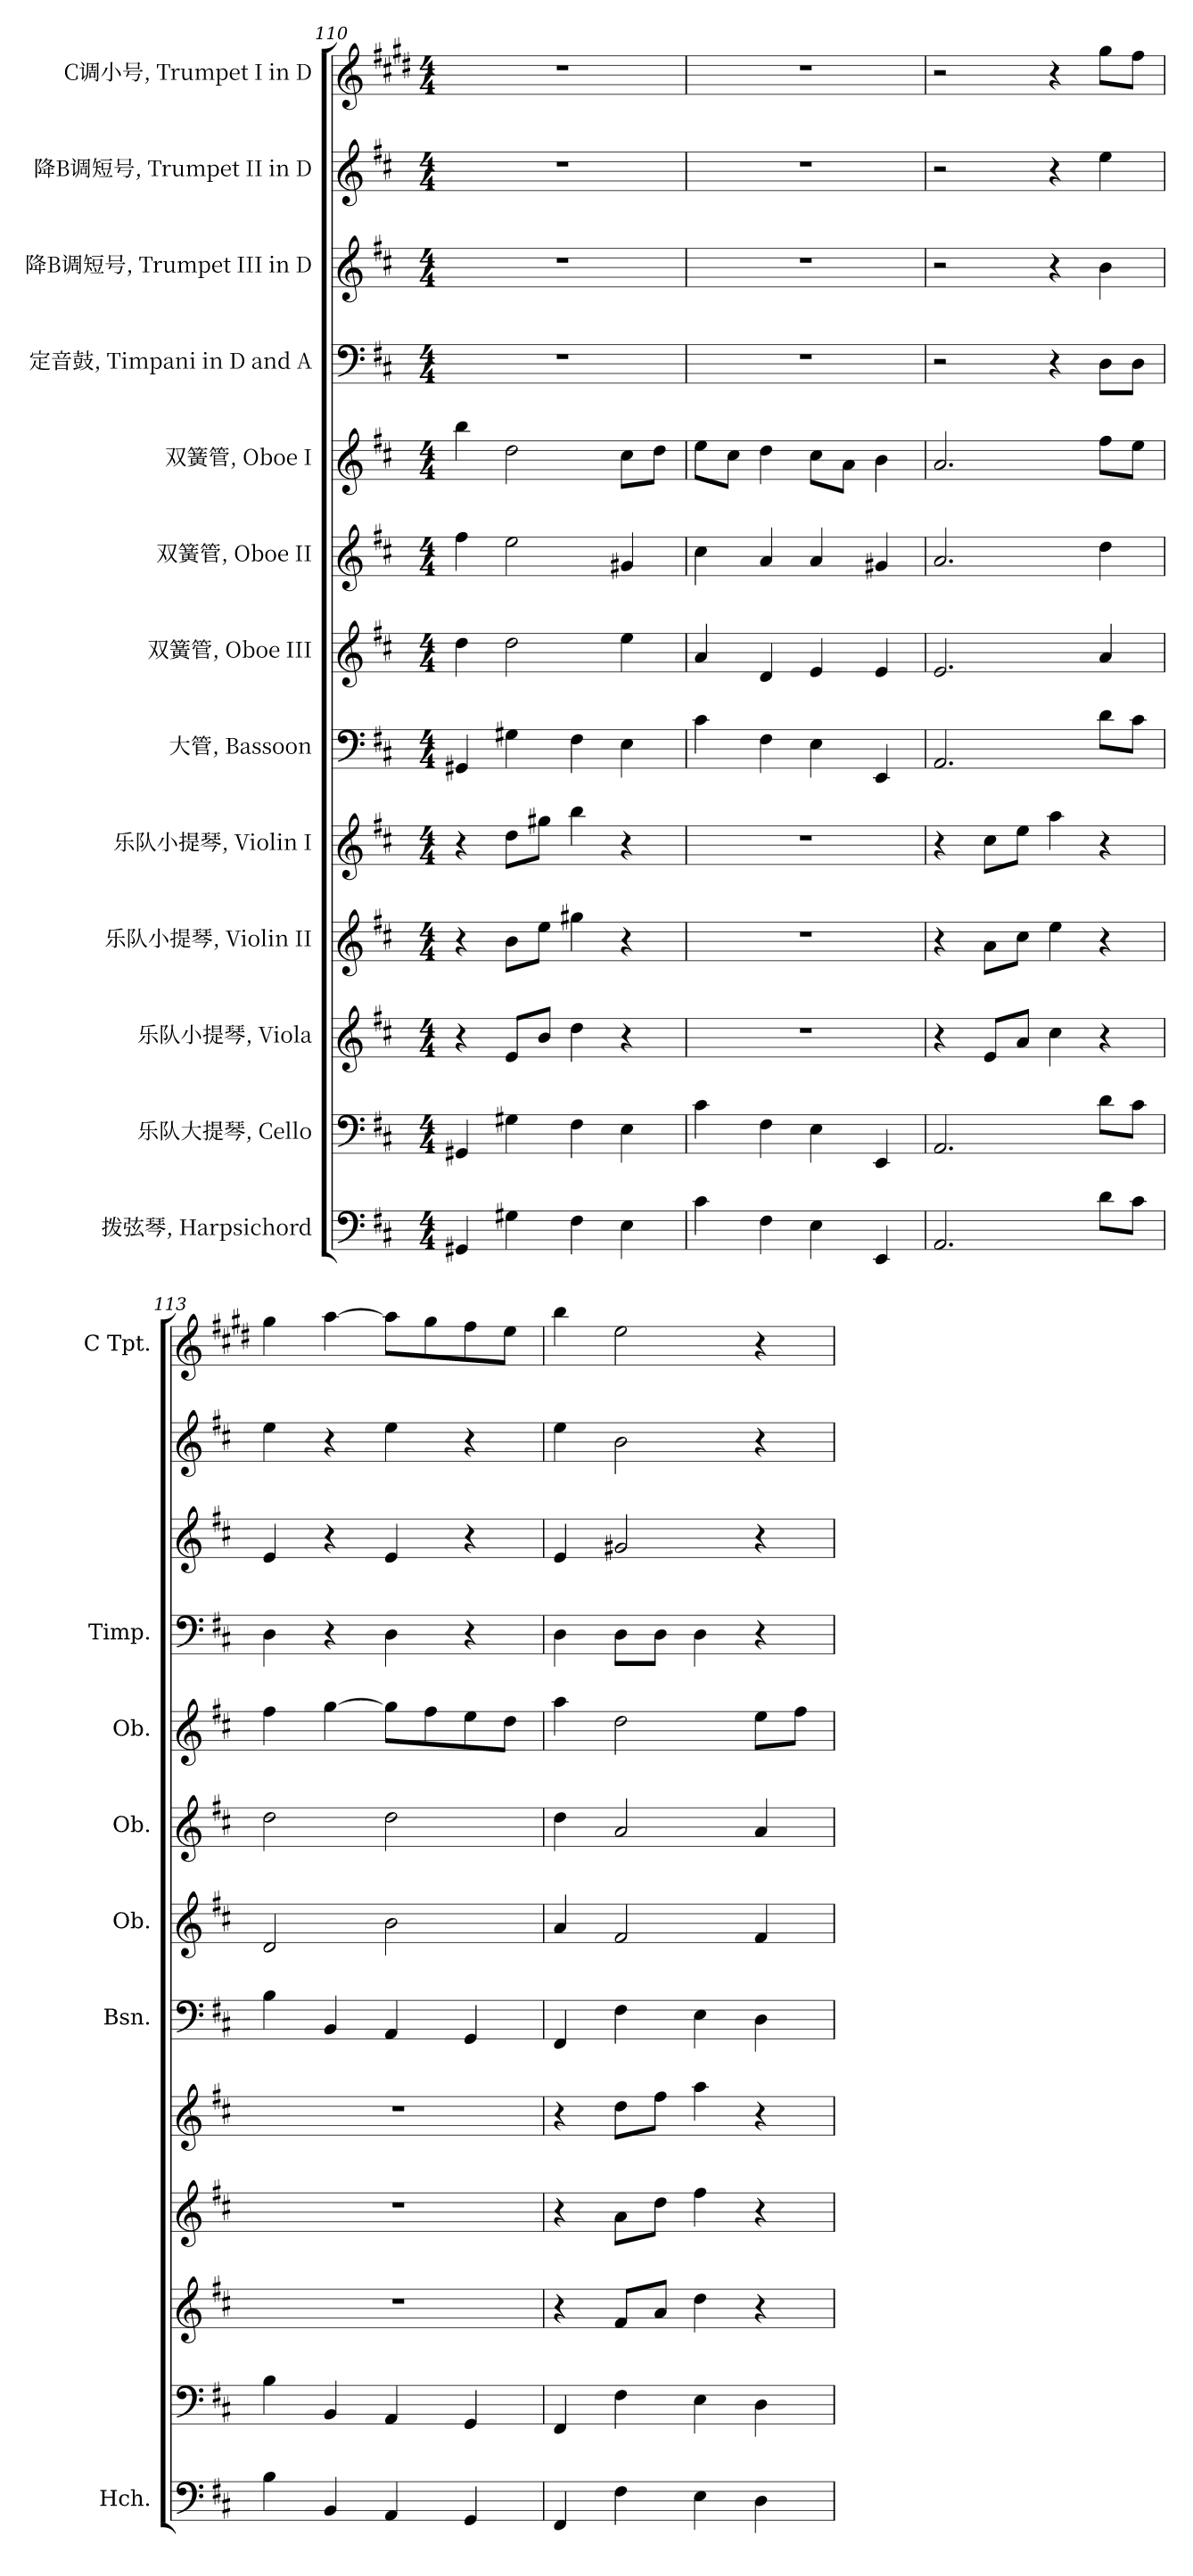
**kern	**kern	**kern	**kern	**kern	**kern	**kern	**kern	**kern	**kern	**kern	**kern	**kern
*part13	*part12	*part11	*part10	*part9	*part8	*part7	*part6	*part5	*part4	*part3	*part2	*part1
*staff13	*staff12	*staff11	*staff10	*staff9	*staff8	*staff7	*staff6	*staff5	*staff4	*staff3	*staff2	*staff1
*I"拨弦琴, Harpsichord	*I"乐队大提琴, Cello	*I"乐队小提琴, Viola	*I"乐队小提琴, Violin II	*I"乐队小提琴, Violin I	*I"大管, Bassoon	*I"双簧管, Oboe III	*I"双簧管, Oboe II	*I"双簧管, Oboe I	*I"定音鼓, Timpani in D and A	*I"降B调短号, Trumpet III in D	*I"降B调短号, Trumpet II in D	*I"C调小号, Trumpet I in D
*I'Hch.	*	*	*	*	*I'Bsn.	*I'Ob.	*I'Ob.	*I'Ob.	*I'Timp.	*	*	*I'C Tpt.
*clefF4	*clefF4	*clefG2	*clefG2	*clefG2	*clefF4	*clefG2	*clefG2	*clefG2	*clefF4	*clefG2	*clefG2	*clefG2
*	*	*	*	*	*	*	*	*	*	*ITrd1c2	*ITrd1c2	*ITrd1c2
*k[f#c#]	*k[f#c#]	*k[f#c#]	*k[f#c#]	*k[f#c#]	*k[f#c#]	*k[f#c#]	*k[f#c#]	*k[f#c#]	*k[f#c#]	*k[]	*k[]	*k[f#c#]
*M4/4	*M4/4	*M4/4	*M4/4	*M4/4	*M4/4	*M4/4	*M4/4	*M4/4	*M4/4	*M4/4	*M4/4	*M4/4
=110	=110	=110	=110	=110	=110	=110	=110	=110	=110	=110	=110	=110
4GG#X/	4GG#X/	4r	4r	4r	4GG#X/	4dd\	4ff#\	4bb\	1r	1r	1r	1r
4G#X\	4G#X\	8e/L	8b\L	8dd\L	4G#X\	2dd\	2ee\	2dd\	.	.	.	.
.	.	8b/J	8ee\J	8gg#X\J	.	.	.	.	.	.	.	.
4F#\	4F#\	4dd\	4gg#X\	4bb\	4F#\	.	.	.	.	.	.	.
4E\	4E\	4r	4r	4r	4E\	4ee\	4g#X/	8cc#\L	.	.	.	.
.	.	.	.	.	.	.	.	8dd\J	.	.	.	.
!!LO:PB:g=z
=111	=111	=111	=111	=111	=111	=111	=111	=111	=111	=111	=111	=111
4c#\	4c#\	1r	1r	1r	4c#\	4a/	4cc#\	8ee\L	1r	1r	1r	1r
.	.	.	.	.	.	.	.	8cc#\J	.	.	.	.
4F#\	4F#\	.	.	.	4F#\	4d/	4a/	4dd\	.	.	.	.
4E\	4E\	.	.	.	4E\	4e/	4a/	8cc#\L	.	.	.	.
.	.	.	.	.	.	.	.	8a\J	.	.	.	.
4EE/	4EE/	.	.	.	4EE/	4e/	4g#X/	4b\	.	.	.	.
=112	=112	=112	=112	=112	=112	=112	=112	=112	=112	=112	=112	=112
2.AA/	2.AA/	4r	4r	4r	2.AA/	2.e/	2.a/	2.a/	2r	2r	2r	2r
.	.	8e/L	8a\L	8cc#\L	.	.	.	.	.	.	.	.
.	.	8a/J	8cc#\J	8ee\J	.	.	.	.	.	.	.	.
.	.	4cc#\	4ee\	4aa\	.	.	.	.	4r	4r	4r	4r
8d\L	8d\L	4r	4r	4r	8d\L	4a/	4dd\	8ff#\L	8D\L	4a\	4dd\	8ff#\L
8c#\J	8c#\J	.	.	.	8c#\J	.	.	8ee\J	8D\J	.	.	8ee\J
=113	=113	=113	=113	=113	=113	=113	=113	=113	=113	=113	=113	=113
4B\	4B\	1r	1r	1r	4B\	2d/	2dd\	4ff#\	4D\	4d/	4dd\	4ff#\
4BB/	4BB/	.	.	.	4BB/	.	.	[4gg\	4r	4r	4r	[4gg\
4AA/	4AA/	.	.	.	4AA/	2b\	2dd\	8gg\L]	4D\	4d/	4dd\	8gg\L]
.	.	.	.	.	.	.	.	8ff#\	.	.	.	8ff#\
4GG/	4GG/	.	.	.	4GG/	.	.	8ee\	4r	4r	4r	8ee\
.	.	.	.	.	.	.	.	8dd\J	.	.	.	8dd\J
=114	=114	=114	=114	=114	=114	=114	=114	=114	=114	=114	=114	=114
4FF#/	4FF#/	4r	4r	4r	4FF#/	4a/	4dd\	4aa\	4D\	4d/	4dd\	4aa\
4F#\	4F#\	8f#/L	8a\L	8dd\L	4F#\	2f#/	2a/	2dd\	8D\L	2f#X/	2a\	2dd\
.	.	8a/J	8dd\J	8ff#\J	.	.	.	.	8D\J	.	.	.
4E\	4E\	4dd\	4ff#\	4aa\	4E\	.	.	.	4D\	.	.	.
4D\	4D\	4r	4r	4r	4D\	4f#/	4a/	8ee\L	4r	4r	4r	4r
.	.	.	.	.	.	.	.	8ff#\J	.	.	.	.
=	=	=	=	=	=	=	=	=	=	=	=	=
*-	*-	*-	*-	*-	*-	*-	*-	*-	*-	*-	*-	*-
